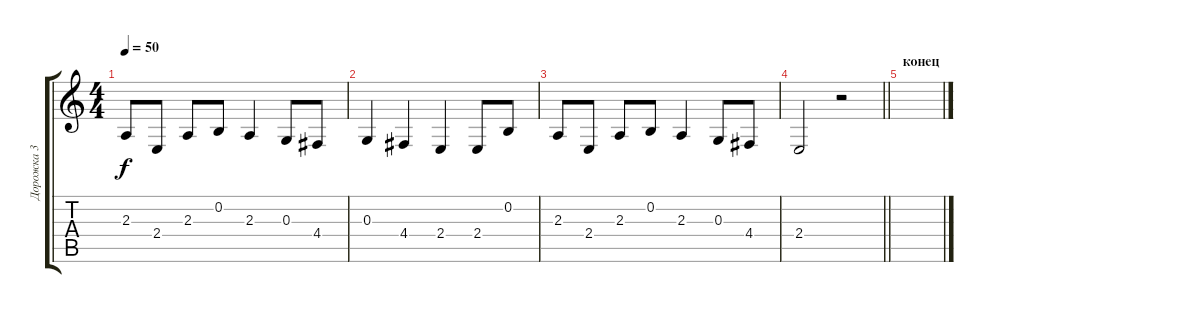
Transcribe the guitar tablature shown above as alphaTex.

\track ("Дорожка 3" "Дорожка 3") {instrument electricgrandpiano}
\staff {score tabs}
\tuning (E4 B3 G3 D3 A2 E2) {hide}
\ts (4 4)
\tempo 50
\clef g2
\ks c
2.3.8{dy f} 2.4.8 2.3.8 0.2.8 2.3.4 0.3.8 4.4.8 |
0.3.4 4.4.4 2.4.4 2.4.8 0.2.8 |
2.3.8 2.4.8 2.3.8 0.2.8 2.3.4 0.3.8 4.4.8 |
\barLineRight lightlight
2.4.2 r.2 |
\section ("" "конец")
